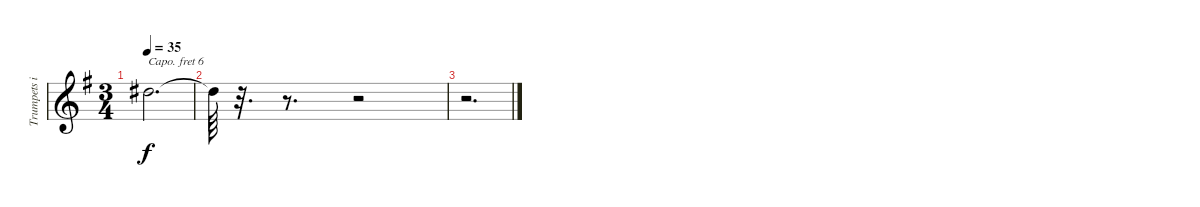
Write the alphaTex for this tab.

\track ("Trumpets in F" "Trumpets i") {instrument trumpet}
\staff {score}
\capo 6
\tuning (Eb4 Bb3 Gb3 Db3 Ab2 Eb2) {hide}
\ts (3 4)
\tempo 35
\clef g2
\ks eminor
11.2.2{d dy f} |
11.2{t}.64 r.32{d} r.8{d} r.2 |
r.2{d}
